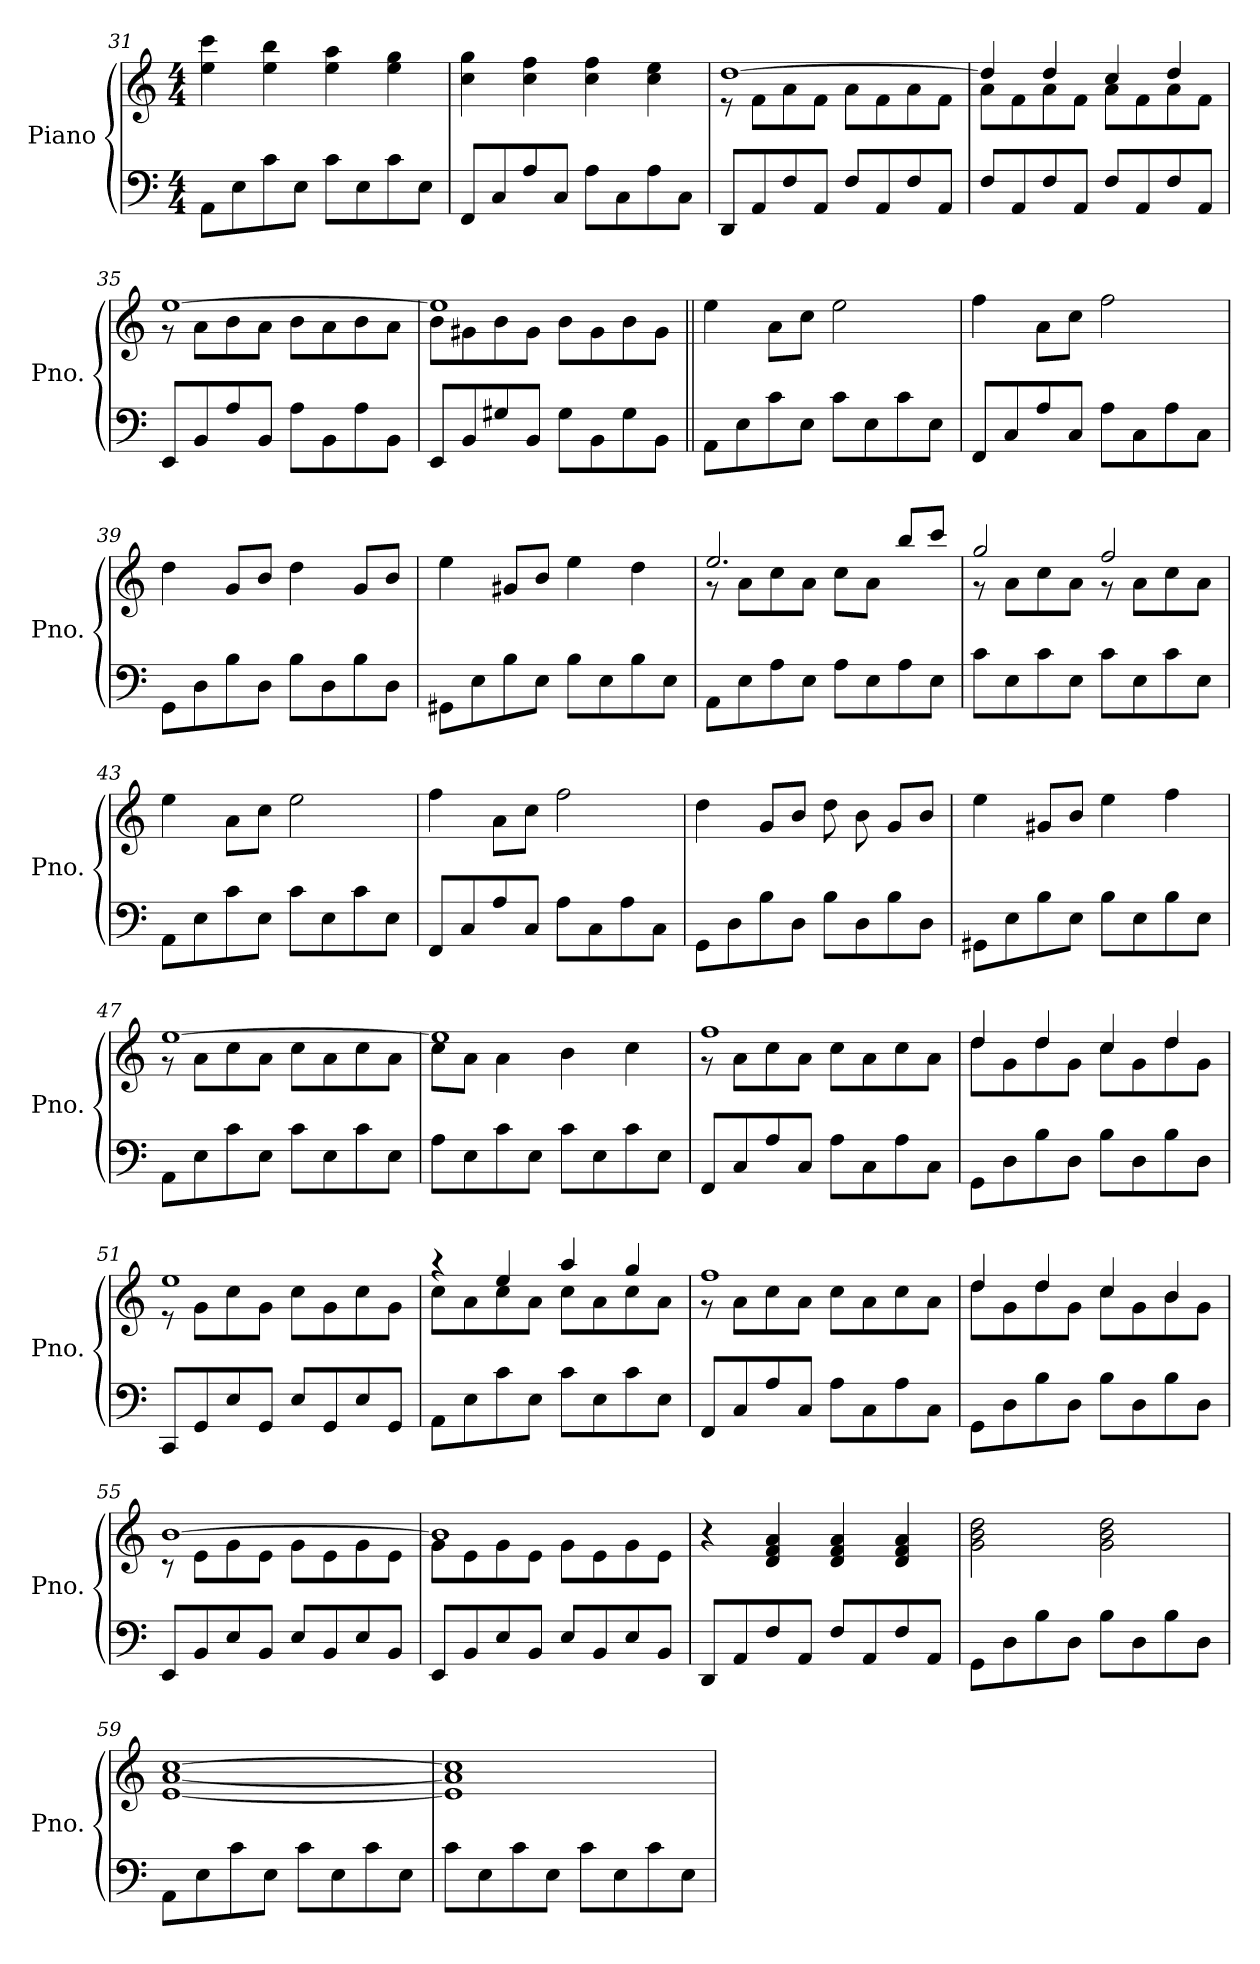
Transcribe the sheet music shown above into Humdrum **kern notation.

**kern	**kern
*part1	*part1
*staff2	*staff1
*I"Piano	*
*I'Pno.	*
*clefF4	*clefG2
*k[]	*k[]
*M4/4	*M4/4
=31	=31
8AA\L	4ee\ 4ccc\
8E\	.
8c\	4ee\ 4bb\
8E\J	.
8c\L	4ee\ 4aa\
8E\	.
8c\	4ee\ 4gg\
8E\J	.
=32	=32
8FF/L	4cc\ 4gg\
8C/	.
8A/	4cc\ 4ff\
8C/J	.
8A\L	4cc\ 4ff\
8C\	.
8A\	4cc\ 4ee\
8C\J	.
=33	=33
*	*^
8DD/L	[1dd	8r
8AA/	.	8f\L
8F/	.	8a\
8AA/J	.	8f\J
8F/L	.	8a\L
8AA/	.	8f\
8F/	.	8a\
8AA/J	.	8f\J
!!LO:LB:g=z	!!
=34	=34	=34
8F/L	4dd/]	8a\L
8AA/	.	8f\
8F/	4dd/	8a\
8AA/J	.	8f\J
8F/L	4cc/	8a\L
8AA/	.	8f\
8F/	4dd/	8a\
8AA/J	.	8f\J
=35	=35	=35
8EE/L	[1ee	8r
8BB/	.	8a\L
8A/	.	8b\
8BB/J	.	8a\J
8A\L	.	8b\L
8BB\	.	8a\
8A\	.	8b\
8BB\J	.	8a\J
=36	=36	=36
8EE/L	1ee]	8b\L
8BB/	.	8g#X\
8G#X/	.	8b\
8BB/J	.	8g#\J
8G#\L	.	8b\L
8BB\	.	8g#\
8G#\	.	8b\
8BB\J	.	8g#\J
*	*v	*v
=37||	=37||
8AA\L	4ee\
8E\	.
8c\	8a\L
8E\J	8cc\J
8c\L	2ee\
8E\	.
8c\	.
8E\J	.
=38	=38
8FF/L	4ff\
8C/	.
8A/	8a\L
8C/J	8cc\J
8A\L	2ff\
8C\	.
8A\	.
8C\J	.
!!LO:LB:g=z
=39	=39
8GG\L	4dd\
8D\	.
8B\	8g/L
8D\J	8b/J
8B\L	4dd\
8D\	.
8B\	8g/L
8D\J	8b/J
=40	=40
8GG#X\L	4ee\
8E\	.
8B\	8g#X/L
8E\J	8b/J
8B\L	4ee\
8E\	.
8B\	4dd\
8E\J	.
=41	=41
*	*^
8AA\L	2.ee/	8r
8E\	.	8a\L
8A\	.	8cc\
8E\J	.	8a\J
8A\L	.	8cc\L
8E\	.	8a\J
8A\	8bb/L	4ryy
8E\J	8ccc/J	.
=42	=42	=42
8c\L	2gg/	8r
8E\	.	8a\L
8c\	.	8cc\
8E\J	.	8a\J
8c\L	2ff/	8r
8E\	.	8a\L
8c\	.	8cc\
8E\J	.	8a\J
*	*v	*v
=43	=43
8AA\L	4ee\
8E\	.
8c\	8a\L
8E\J	8cc\J
8c\L	2ee\
8E\	.
8c\	.
8E\J	.
!!LO:LB:g=z
=44	=44
8FF/L	4ff\
8C/	.
8A/	8a\L
8C/J	8cc\J
8A\L	2ff\
8C\	.
8A\	.
8C\J	.
=45	=45
8GG\L	4dd\
8D\	.
8B\	8g/L
8D\J	8b/J
8B\L	8dd\
8D\	8b\
8B\	8g/L
8D\J	8b/J
=46	=46
8GG#X\L	4ee\
8E\	.
8B\	8g#X/L
8E\J	8b/J
8B\L	4ee\
8E\	.
8B\	4ff\
8E\J	.
=47	=47
*	*^
8AA\L	[1ee	8r
8E\	.	8a\L
8c\	.	8cc\
8E\J	.	8a\J
8c\L	.	8cc\L
8E\	.	8a\
8c\	.	8cc\
8E\J	.	8a\J
=48	=48	=48
8A\L	1ee]	8cc\L
8E\	.	8a\J
8c\	.	4a\
8E\J	.	.
8c\L	.	4b\
8E\	.	.
8c\	.	4cc\
8E\J	.	.
!!LO:LB:g=z	!!
=49	=49	=49
8FF/L	1ff	8r
8C/	.	8a\L
8A/	.	8cc\
8C/J	.	8a\J
8A\L	.	8cc\L
8C\	.	8a\
8A\	.	8cc\
8C\J	.	8a\J
=50	=50	=50
8GG\L	4dd/	8dd\L
8D\	.	8g\
8B\	4dd/	8dd\
8D\J	.	8g\J
8B\L	4cc/	8cc\L
8D\	.	8g\
8B\	4dd/	8dd\
8D\J	.	8g\J
=51	=51	=51
8CC/L	1ee	8r
8GG/	.	8g\L
8E/	.	8cc\
8GG/J	.	8g\J
8E/L	.	8cc\L
8GG/	.	8g\
8E/	.	8cc\
8GG/J	.	8g\J
=52	=52	=52
8AA\L	4r	8cc\L
8E\	.	8a\
8c\	4ee/	8cc\
8E\J	.	8a\J
8c\L	4aa/	8cc\L
8E\	.	8a\
8c\	4gg/	8cc\
8E\J	.	8a\J
=53	=53	=53
8FF/L	1ff	8r
8C/	.	8a\L
8A/	.	8cc\
8C/J	.	8a\J
8A\L	.	8cc\L
8C\	.	8a\
8A\	.	8cc\
8C\J	.	8a\J
!!LO:PB:g=z	!!
=54	=54	=54
8GG\L	4dd/	8dd\L
8D\	.	8g\
8B\	4dd/	8dd\
8D\J	.	8g\J
8B\L	4cc/	8cc\L
8D\	.	8g\
8B\	4b/	8b\
8D\J	.	8g\J
=55	=55	=55
8EE/L	[1b	8r
8BB/	.	8e\L
8E/	.	8g\
8BB/J	.	8e\J
8E/L	.	8g\L
8BB/	.	8e\
8E/	.	8g\
8BB/J	.	8e\J
=56	=56	=56
8EE/L	1b]	8g\L
8BB/	.	8e\
8E/	.	8g\
8BB/J	.	8e\J
8E/L	.	8g\L
8BB/	.	8e\
8E/	.	8g\
8BB/J	.	8e\J
*	*v	*v
=57	=57
8DD/L	4r
8AA/	.
8F/	4d/ 4f/ 4a/
8AA/J	.
8F/L	4d/ 4f/ 4a/
8AA/	.
8F/	4d/ 4f/ 4a/
8AA/J	.
=58	=58
8GG\L	2g\ 2b\ 2dd\
8D\	.
8B\	.
8D\J	.
8B\L	2g\ 2b\ 2dd\
8D\	.
8B\	.
8D\J	.
!!LO:LB:g=z
=59	=59
8AA\L	[1e [1a [1cc
8E\	.
8c\	.
8E\J	.
8c\L	.
8E\	.
8c\	.
8E\J	.
=60	=60
8c\L	1e] 1a] 1cc]
8E\	.
8c\	.
8E\J	.
8c\L	.
8E\	.
8c\	.
8E\J	.
=	=
*-	*-
